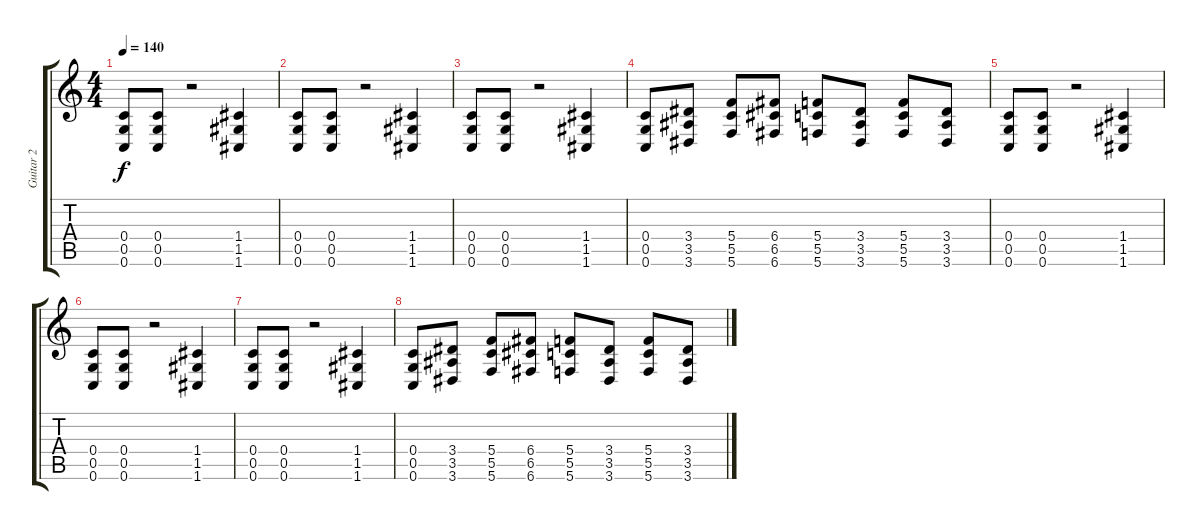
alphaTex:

\track ("Guitar 2" "Guitar 2") {instrument distortionguitar}
\staff {score tabs}
\tuning (D4 A3 F3 C3 G2 C2) {hide}
\ts (4 4)
\tempo 140
\clef g2
\ks c
(0.4 0.5 0.6).8{dy f} (0.4 0.5 0.6).8 r.2 (1.4 1.5 1.6).4 |
(0.4 0.5 0.6).8 (0.4 0.5 0.6).8 r.2 (1.4 1.5 1.6).4 |
(0.4 0.5 0.6).8 (0.4 0.5 0.6).8 r.2 (1.4 1.5 1.6).4 |
(0.4 0.5 0.6).8 (3.4 3.5 3.6).8 (5.4 5.5 5.6).8 (6.4 6.5 6.6).8 (5.4 5.5 5.6).8 (3.4 3.5 3.6).8 (5.4 5.5 5.6).8 (3.4 3.5 3.6).8 |
(0.4 0.5 0.6).8 (0.4 0.5 0.6).8 r.2 (1.4 1.5 1.6).4 |
(0.4 0.5 0.6).8 (0.4 0.5 0.6).8 r.2 (1.4 1.5 1.6).4 |
(0.4 0.5 0.6).8 (0.4 0.5 0.6).8 r.2 (1.4 1.5 1.6).4 |
(0.4 0.5 0.6).8 (3.4 3.5 3.6).8 (5.4 5.5 5.6).8 (6.4 6.5 6.6).8 (5.4 5.5 5.6).8 (3.4 3.5 3.6).8 (5.4 5.5 5.6).8 (3.4 3.5 3.6).8
